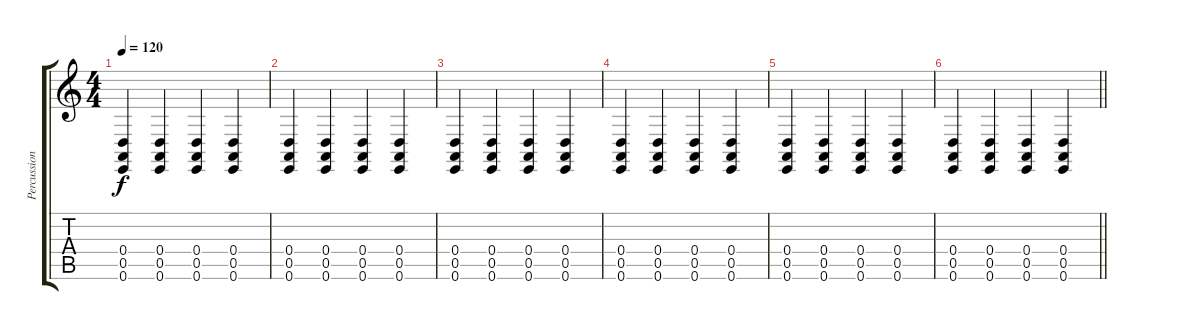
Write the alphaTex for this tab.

\track ("Percussion" "Percussion") {instrument melodictom}
\staff {score tabs}
\tuning (E4 B3 G3 D3 A2 E2) {hide}
\ts (4 4)
\tempo 120
\clef g2
\ks c
(0.4 0.5 0.6).4{dy f} (0.4 0.5 0.6).4 (0.4 0.5 0.6).4 (0.4 0.5 0.6).4 |
(0.4 0.5 0.6).4 (0.4 0.5 0.6).4 (0.4 0.5 0.6).4 (0.4 0.5 0.6).4 |
(0.4 0.5 0.6).4 (0.4 0.5 0.6).4 (0.4 0.5 0.6).4 (0.4 0.5 0.6).4 |
(0.4 0.5 0.6).4 (0.4 0.5 0.6).4 (0.4 0.5 0.6).4 (0.4 0.5 0.6).4 |
(0.4 0.5 0.6).4 (0.4 0.5 0.6).4 (0.4 0.5 0.6).4 (0.4 0.5 0.6).4 |
\barLineRight lightlight
(0.4 0.5 0.6).4 (0.4 0.5 0.6).4 (0.4 0.5 0.6).4 (0.4 0.5 0.6).4
